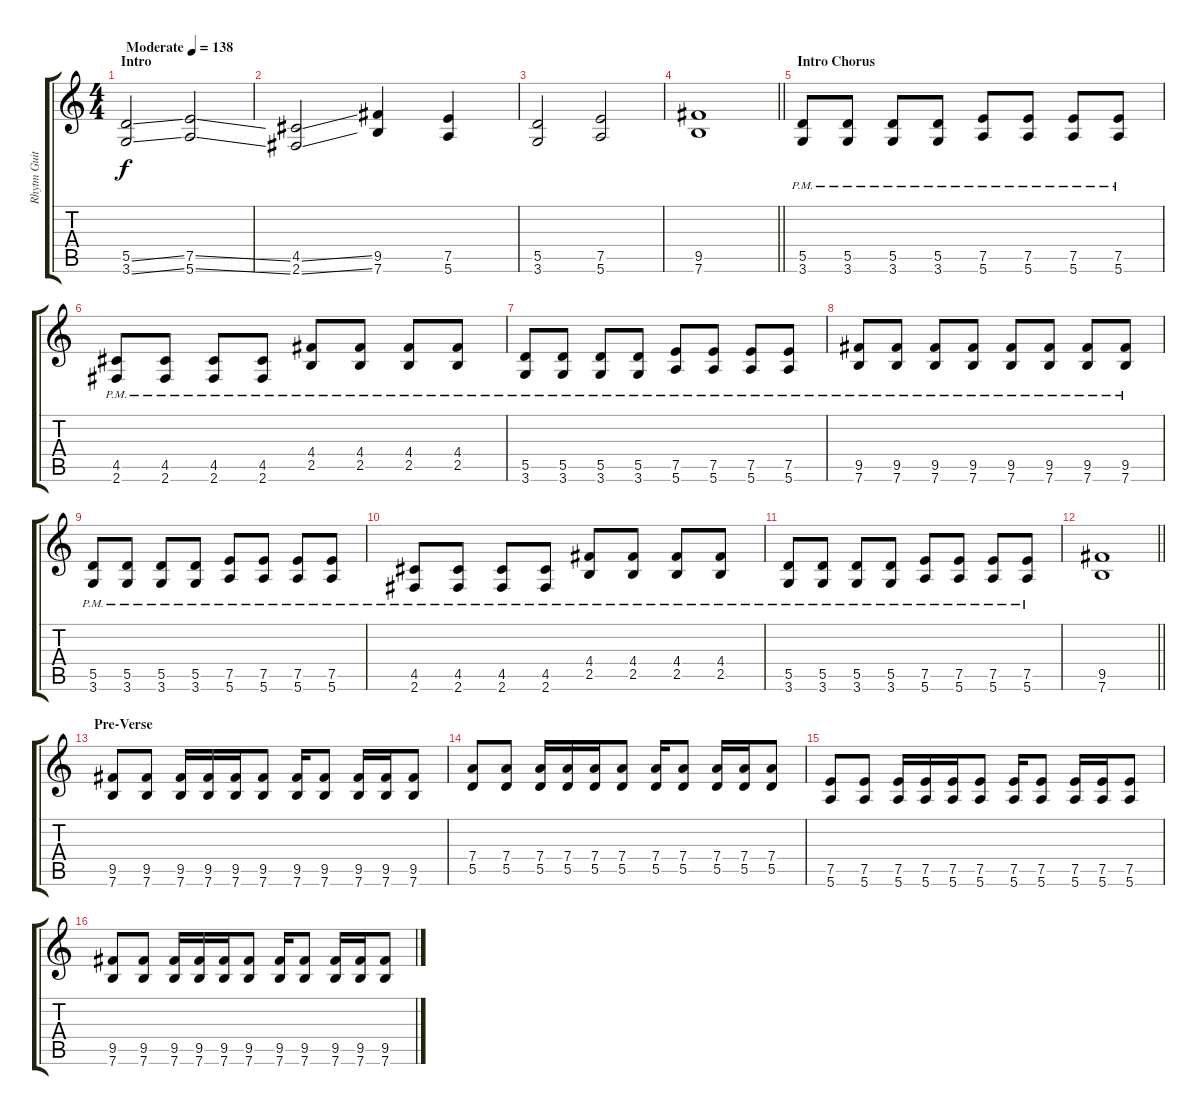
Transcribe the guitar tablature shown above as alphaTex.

\track ("Rhytm Guitar" "Rhytm Guit") {instrument distortionguitar}
\staff {score tabs}
\tuning (E4 B3 G3 D3 A2 E2) {hide}
\ts (4 4)
\section ("" "Intro")
\tempo (138 "Moderate")
\clef g2
\ks c
(5.5{ss} 3.6{ss}).2{dy f instrument distortionguitar} (7.5{ss} 5.6{ss}).2 |
(4.5{ss} 2.6{ss}).2 (9.5 7.6).4 (7.5 5.6).4 |
(5.5 3.6).2 (7.5 5.6).2 |
\barLineRight lightlight
(9.5 7.6).1 |
\section ("" "Intro Chorus")
(5.5{pm} 3.6{pm}).8 (5.5{pm} 3.6{pm}).8 (5.5{pm} 3.6{pm}).8 (5.5{pm} 3.6{pm}).8 (7.5{pm} 5.6{pm}).8 (7.5{pm} 5.6{pm}).8 (7.5{pm} 5.6{pm}).8 (7.5{pm} 5.6{pm}).8 |
(4.5{pm} 2.6{pm}).8 (4.5{pm} 2.6{pm}).8 (4.5{pm} 2.6{pm}).8 (4.5{pm} 2.6{pm}).8 (4.4{pm} 2.5{pm}).8 (4.4{pm} 2.5{pm}).8 (4.4{pm} 2.5{pm}).8 (4.4{pm} 2.5{pm}).8 |
(5.5{pm} 3.6{pm}).8 (5.5{pm} 3.6{pm}).8 (5.5{pm} 3.6{pm}).8 (5.5{pm} 3.6{pm}).8 (7.5{pm} 5.6{pm}).8 (7.5{pm} 5.6{pm}).8 (7.5{pm} 5.6{pm}).8 (7.5{pm} 5.6{pm}).8 |
(9.5{pm} 7.6{pm}).8 (9.5{pm} 7.6{pm}).8 (9.5{pm} 7.6{pm}).8 (9.5{pm} 7.6{pm}).8 (9.5{pm} 7.6{pm}).8 (9.5{pm} 7.6{pm}).8 (9.5{pm} 7.6{pm}).8 (9.5{pm} 7.6{pm}).8 |
(5.5{pm} 3.6{pm}).8 (5.5{pm} 3.6{pm}).8 (5.5{pm} 3.6{pm}).8 (5.5{pm} 3.6{pm}).8 (7.5{pm} 5.6{pm}).8 (7.5{pm} 5.6{pm}).8 (7.5{pm} 5.6{pm}).8 (7.5{pm} 5.6{pm}).8 |
(4.5{pm} 2.6{pm}).8 (4.5{pm} 2.6{pm}).8 (4.5{pm} 2.6{pm}).8 (4.5{pm} 2.6{pm}).8 (4.4{pm} 2.5{pm}).8 (4.4{pm} 2.5{pm}).8 (4.4{pm} 2.5{pm}).8 (4.4{pm} 2.5{pm}).8 |
(5.5{pm} 3.6{pm}).8 (5.5{pm} 3.6{pm}).8 (5.5{pm} 3.6{pm}).8 (5.5{pm} 3.6{pm}).8 (7.5{pm} 5.6{pm}).8 (7.5{pm} 5.6{pm}).8 (7.5{pm} 5.6{pm}).8 (7.5{pm} 5.6{pm}).8 |
\barLineRight lightlight
(9.5 7.6).1 |
\section ("" "Pre-Verse")
(9.5 7.6).8 (9.5 7.6).8 (9.5 7.6).16 (9.5 7.6).16 (9.5 7.6).16 (9.5 7.6).8 (9.5 7.6).16 (9.5 7.6).8 (9.5 7.6).16 (9.5 7.6).16 (9.5 7.6).8 |
(7.4 5.5).8 (7.4 5.5).8 (7.4 5.5).16 (7.4 5.5).16 (7.4 5.5).16 (7.4 5.5).8 (7.4 5.5).16 (7.4 5.5).8 (7.4 5.5).16 (7.4 5.5).16 (7.4 5.5).8 |
(7.5 5.6).8 (7.5 5.6).8 (7.5 5.6).16 (7.5 5.6).16 (7.5 5.6).16 (7.5 5.6).8 (7.5 5.6).16 (7.5 5.6).8 (7.5 5.6).16 (7.5 5.6).16 (7.5 5.6).8 |
(9.5 7.6).8 (9.5 7.6).8 (9.5 7.6).16 (9.5 7.6).16 (9.5 7.6).16 (9.5 7.6).8 (9.5 7.6).16 (9.5 7.6).8 (9.5 7.6).16 (9.5 7.6).16 (9.5 7.6).8
